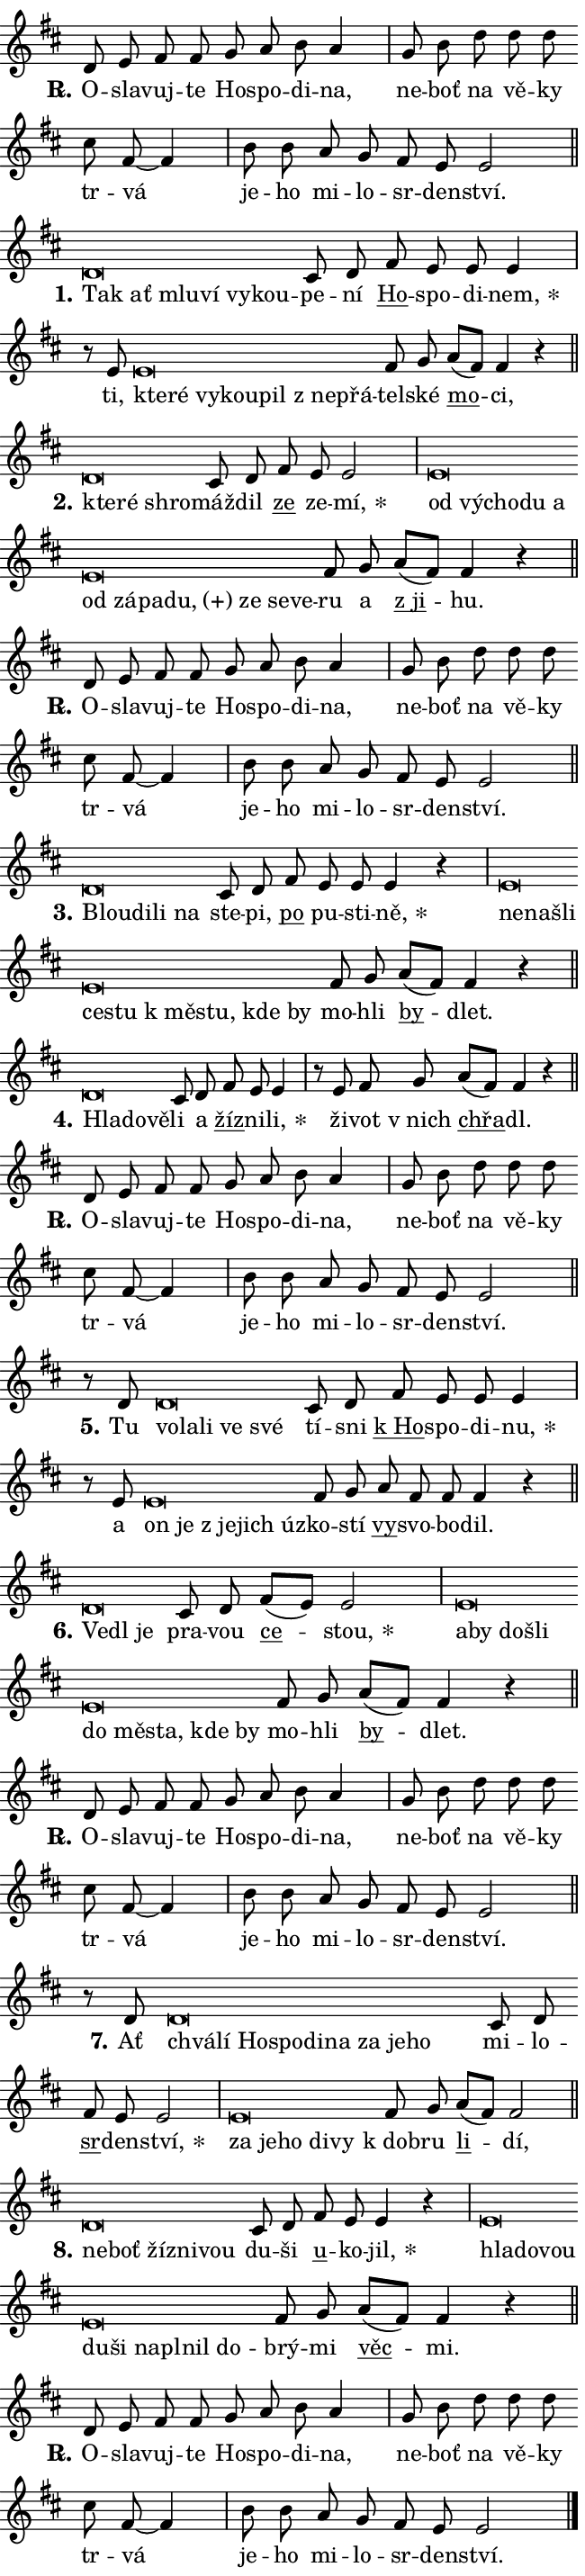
\version "2.24.0"
\header { tagline = "" }
\paper {
  indent = 0\cm
  top-margin = 0\cm
  right-margin = 0.13\cm % to fit lyric hyphens
  bottom-margin = 0\cm
  left-margin = 0\cm
  paper-width = 11\cm
  page-breaking = #ly:one-page-breaking
  system-system-spacing.basic-distance = #11
  score-system-spacing.basic-distance = #11
  ragged-last = ##f
}


%% Author: Thomas Morley
%% https://lists.gnu.org/archive/html/lilypond-user/2020-05/msg00002.html
#(define (line-position grob)
"Returns position of @var[grob} in current system:
   @code{'start}, if at first time-step
   @code{'end}, if at last time-step
   @code{'middle} otherwise
"
  (let* ((col (ly:item-get-column grob))
         (ln (ly:grob-object col 'left-neighbor))
         (rn (ly:grob-object col 'right-neighbor))
         (col-to-check-left (if (ly:grob? ln) ln col))
         (col-to-check-right (if (ly:grob? rn) rn col))
         (break-dir-left
           (and
             (ly:grob-property col-to-check-left 'non-musical #f)
             (ly:item-break-dir col-to-check-left)))
         (break-dir-right
           (and
             (ly:grob-property col-to-check-right 'non-musical #f)
             (ly:item-break-dir col-to-check-right))))
        (cond ((eqv? 1 break-dir-left) 'start)
              ((eqv? -1 break-dir-right) 'end)
              (else 'middle))))

#(define (tranparent-at-line-position vctor)
  (lambda (grob)
  "Relying on @code{line-position} select the relevant enry from @var{vctor}.
Used to determine transparency,"
    (case (line-position grob)
      ((end) (not (vector-ref vctor 0)))
      ((middle) (not (vector-ref vctor 1)))
      ((start) (not (vector-ref vctor 2))))))

noteHeadBreakVisibility =
#(define-music-function (break-visibility)(vector?)
"Makes @code{NoteHead}s transparent relying on @var{break-visibility}"
#{
  \override NoteHead.transparent =
    #(tranparent-at-line-position break-visibility)
#})

#(define delete-ledgers-for-transparent-note-heads
  (lambda (grob)
    "Reads whether a @code{NoteHead} is transparent.
If so this @code{NoteHead} is removed from @code{'note-heads} from
@var{grob}, which is supposed to be @code{LedgerLineSpanner}.
As a result ledgers are not printed for this @code{NoteHead}"
    (let* ((nhds-array (ly:grob-object grob 'note-heads))
           (nhds-list
             (if (ly:grob-array? nhds-array)
                 (ly:grob-array->list nhds-array)
                 '()))
           ;; Relies on the transparent-property being done before
           ;; Staff.LedgerLineSpanner.after-line-breaking is executed.
           ;; This is fragile ...
           (to-keep
             (remove
               (lambda (nhd)
                 (ly:grob-property nhd 'transparent #f))
               nhds-list)))
      ;; TODO find a better method to iterate over grob-arrays, similiar
      ;; to filter/remove etc for lists
      ;; For now rebuilt from scratch
      (set! (ly:grob-object grob 'note-heads)  '())
      (for-each
        (lambda (nhd)
          (ly:pointer-group-interface::add-grob grob 'note-heads nhd))
        to-keep))))

squashNotes = {
  \override NoteHead.X-extent = #'(-0.2 . 0.2)
  \override NoteHead.Y-extent = #'(-0.75 . 0)
  \override NoteHead.stencil =
    #(lambda (grob)
       (let ((pos (ly:grob-property grob 'staff-position)))
         (begin
           (if (< pos -7) (display "ERROR: Lower brevis then expected\n") (display ""))
           (if (<= pos -6) ly:text-interface::print ly:note-head::print))))
}
unSquashNotes = {
  \revert NoteHead.X-extent
  \revert NoteHead.Y-extent
  \revert NoteHead.stencil
}

hideNotes = \noteHeadBreakVisibility #begin-of-line-visible
unHideNotes = \noteHeadBreakVisibility #all-visible

% work-around for resetting accidentals
% https://lilypond.org/doc/v2.23/Documentation/notation/displaying-rhythms#unmetered-music
cadenzaMeasure = {
  \cadenzaOff
  \partial 1024 s1024
  \cadenzaOn
}

#(define-markup-command (accent layout props text) (markup?)
  "Underline accented syllable"
  (interpret-markup layout props
    #{\markup \override #'(offset . 4.3) \underline { #text }#}))

responsum = \markup \concat {
  "R" \hspace #-1.05 \path #0.1 #'((moveto 0 0.07) (lineto 0.9 0.8)) \hspace #0.05 "."
}

spaceSize = #0.6828661417322834 % exact space size for TeX Gyre Schola

\layout {
  \context {
    \Staff
    \remove "Time_signature_engraver"
    \override LedgerLineSpanner.after-line-breaking = #delete-ledgers-for-transparent-note-heads
  }
  \context {
    \Lyrics {
      \override LyricSpace.minimum-distance = \spaceSize
      \override LyricText.font-name = #"TeX Gyre Schola"
      \override LyricText.font-size = 1
      \override StanzaNumber.font-name = #"TeX Gyre Schola Bold"
      \override StanzaNumber.font-size = 1
    }
  }
  \context {
    \Score 
    \override NoteHead.text =
      #(lambda (grob) 
        (let ((pos (ly:grob-property grob 'staff-position)))
          #{\markup {
            \combine
              \halign #-0.55 \raise #(if (= pos -6) 0 0.5) \override #'(thickness . 2) \draw-line #'(3.2 . 0)
              \musicglyph "noteheads.sM1"
          }#}))
  }
}

% magnetic-lyrics.ily
%
%   written by
%     Jean Abou Samra <jean@abou-samra.fr>
%     Werner Lemberg <wl@gnu.org>
%
%   adapted by
%     Jiri Hon <jiri.hon@gmail.com>
%
% Version 2022-Apr-15

% https://www.mail-archive.com/lilypond-user@gnu.org/msg149350.html

#(define (Left_hyphen_pointer_engraver context)
   "Collect syllable-hyphen-syllable occurrences in lyrics and store
them in properties.  This engraver only looks to the left.  For
example, if the lyrics input is @code{foo -- bar}, it does the
following.

@itemize @bullet
@item
Set the @code{text} property of the @code{LyricHyphen} grob between
@q{foo} and @q{bar} to @code{foo}.

@item
Set the @code{left-hyphen} property of the @code{LyricText} grob with
text @q{foo} to the @code{LyricHyphen} grob between @q{foo} and
@q{bar}.
@end itemize

Use this auxiliary engraver in combination with the
@code{lyric-@/text::@/apply-@/magnetic-@/offset!} hook."
   (let ((hyphen #f)
         (text #f))
     (make-engraver
      (acknowledgers
       ((lyric-syllable-interface engraver grob source-engraver)
        (set! text grob)))
      (end-acknowledgers
       ((lyric-hyphen-interface engraver grob source-engraver)
        ;(when (not (grob::has-interface grob 'lyric-space-interface))
          (set! hyphen grob)));)
      ((stop-translation-timestep engraver)
       (when (and text hyphen)
         (ly:grob-set-object! text 'left-hyphen hyphen))
       (set! text #f)
       (set! hyphen #f)))))

#(define (lyric-text::apply-magnetic-offset! grob)
   "If the space between two syllables is less than the value in
property @code{LyricText@/.details@/.squash-threshold}, move the right
syllable to the left so that it gets concatenated with the left
syllable.

Use this function as a hook for
@code{LyricText@/.after-@/line-@/breaking} if the
@code{Left_@/hyphen_@/pointer_@/engraver} is active."
   (let ((hyphen (ly:grob-object grob 'left-hyphen #f)))
     (when hyphen
       (let ((left-text (ly:spanner-bound hyphen LEFT)))
         (when (grob::has-interface left-text 'lyric-syllable-interface)
           (let* ((common (ly:grob-common-refpoint grob left-text X))
                  (this-x-ext (ly:grob-extent grob common X))
                  (left-x-ext
                   (begin
                     ;; Trigger magnetism for left-text.
                     (ly:grob-property left-text 'after-line-breaking)
                     (ly:grob-extent left-text common X)))
                  ;; `delta` is the gap width between two syllables.
                  (delta (- (interval-start this-x-ext)
                            (interval-end left-x-ext)))
                  (details (ly:grob-property grob 'details))
                  (threshold (assoc-get 'squash-threshold details 0.2)))
             (when (< delta threshold)
               (let* (;; We have to manipulate the input text so that
                      ;; ligatures crossing syllable boundaries are not
                      ;; disabled.  For languages based on the Latin
                      ;; script this is essentially a beautification.
                      ;; However, for non-Western scripts it can be a
                      ;; necessity.
                      (lt (ly:grob-property left-text 'text))
                      (rt (ly:grob-property grob 'text))
                      (is-space (grob::has-interface hyphen 'lyric-space-interface))
                      (space (if is-space " " ""))
                      (extra-delta (if is-space spaceSize 0))
                      ;; Append new syllable.
                      (ltrt-space (if (and (string? lt) (string? rt))
                                (string-append lt space rt)
                                (make-concat-markup (list lt space rt))))
                      ;; Right-align `ltrt` to the right side.
                      (ltrt-space-markup (grob-interpret-markup
                               grob
                               (make-translate-markup
                                (cons (interval-length this-x-ext) 0)
                                (make-right-align-markup ltrt-space)))))
                 (begin
                   ;; Don't print `left-text`.
                   (ly:grob-set-property! left-text 'stencil #f)
                   ;; Set text and stencil (which holds all collected
                   ;; syllables so far) and shift it to the left.
                   (ly:grob-set-property! grob 'text ltrt-space)
                   (ly:grob-set-property! grob 'stencil ltrt-space-markup)
                   (ly:grob-translate-axis! grob (- (- delta extra-delta)) X))))))))))


#(define (lyric-hyphen::displace-bounds-first grob)
   ;; Make very sure this callback isn't triggered too early.
   (let ((left (ly:spanner-bound grob LEFT))
         (right (ly:spanner-bound grob RIGHT)))
     (ly:grob-property left 'after-line-breaking)
     (ly:grob-property right 'after-line-breaking)
     (ly:lyric-hyphen::print grob)))

squashThreshold = #0.4

\layout {
  \context {
    \Lyrics
    \consists #Left_hyphen_pointer_engraver
    \override LyricText.after-line-breaking =
      #lyric-text::apply-magnetic-offset!
    \override LyricHyphen.stencil = #lyric-hyphen::displace-bounds-first
    \override LyricText.details.squash-threshold = \squashThreshold
    \override LyricHyphen.minimum-distance = 0
    \override LyricHyphen.minimum-length = \squashThreshold
  }
}

squashText = \override LyricText.details.squash-threshold = 9999
unSquashText = \override LyricText.details.squash-threshold = \squashThreshold

leftText = \override LyricText.self-alignment-X = #LEFT
unLeftText = \revert LyricText.self-alignment-X

starOffset = #(lambda (grob) 
                (let ((x_offset (ly:self-alignment-interface::aligned-on-x-parent grob)))
                  (if (= x_offset 0) 0 (+ x_offset 1.2))))

star = #(define-music-function (syllable)(string?)
"Append star separator at the end of a syllable"
#{
  \once \override LyricText.X-offset = #starOffset
  \lyricmode { \markup {
    #syllable
    \override #'((font-name . "TeX Gyre Schola Bold")) \hspace #0.2 \lower #0.65 \larger "*"
  } }
#})

starAccent = #(define-music-function (syllable)(string?)
"Append star separator at the end of a syllable and make accent"
#{
  \once \override LyricText.X-offset = #starOffset
  \lyricmode { \markup {
    \accent #syllable
    \override #'((font-name . "TeX Gyre Schola Bold")) \hspace #0.2 \lower #0.65 \larger "*"
  } }
#})

breath = #(define-music-function (syllable)(string?)
"Append breathing indicator at the end of a syllable"
#{
  \lyricmode { \markup { #syllable "+" } }
#})

optionalBreath = #(define-music-function (syllable)(string?)
"Append optional breathing indicator at the end of a syllable"
#{
  \lyricmode { \markup { #syllable "(+)" } }
#})


\score {
    <<
        \new Voice = "melody" { \cadenzaOn \key d \major \relative { d'8 e fis fis g a b a4 \cadenzaMeasure \bar "|" g8 b d d d \bar "" cis fis,~ fis4 \cadenzaMeasure \bar "|" b8 b a g fis e e2 \cadenzaMeasure \bar "||" \break } }
        \new Lyrics \lyricsto "melody" { \lyricmode { \set stanza = \responsum
O -- sla -- vuj -- te Ho -- spo -- di -- na, ne -- boť na vě -- ky tr -- vá je -- ho mi -- lo -- sr -- den -- ství. } }
    >>
    \layout {}
}

\score {
    <<
        \new Voice = "melody" { \cadenzaOn \key d \major \relative { \squashNotes d'\breve*1/16 \hideNotes \breve*1/16 \bar "" \breve*1/16 \bar "" \breve*1/16 \bar "" \breve*1/16 \breve*1/16 \bar "" \unHideNotes \unSquashNotes cis8 d \bar "" fis e e e4 \cadenzaMeasure \bar "|" r8 e8 \squashNotes e\breve*1/16 \hideNotes \breve*1/16 \bar "" \breve*1/16 \bar "" \breve*1/16 \bar "" \breve*1/16 \bar "" \breve*1/16 \breve*1/16 \bar "" \unHideNotes \unSquashNotes fis8 g \bar "" a[( fis)] fis4 r \cadenzaMeasure \bar "||" \break } }
        \new Lyrics \lyricsto "melody" { \lyricmode { \set stanza = "1."
\leftText Tak \squashText ať mlu -- ví vy -- kou -- \unLeftText \unSquashText pe -- ní \markup \accent Ho -- spo -- di -- \star nem, ti, \leftText kte -- \squashText ré vy -- kou -- pil "z ne" -- přá -- \unLeftText \unSquashText tel -- ské \markup \accent mo -- ci, } }
    >>
    \layout {}
}

\score {
    <<
        \new Voice = "melody" { \cadenzaOn \key d \major \relative { \squashNotes d'\breve*1/16 \hideNotes \breve*1/16 \breve*1/16 \bar "" \unHideNotes \unSquashNotes cis8 d \bar "" fis e e2 \cadenzaMeasure \bar "|" \squashNotes e\breve*1/16 \hideNotes \breve*1/16 \bar "" \breve*1/16 \bar "" \breve*1/16 \bar "" \breve*1/16 \bar "" \breve*1/16 \bar "" \breve*1/16 \bar "" \breve*1/16 \bar "" \breve*1/16 \bar "" \breve*1/16 \bar "" \breve*1/16 \breve*1/16 \bar "" \unHideNotes \unSquashNotes fis8 g \bar "" a[( fis)] fis4 r \cadenzaMeasure \bar "||" \break } }
        \new Lyrics \lyricsto "melody" { \lyricmode { \set stanza = "2."
\leftText kte -- \squashText ré shro -- \unLeftText \unSquashText máž -- dil \markup \accent ze ze -- \star mí, \leftText od \squashText vý -- cho -- du a od zá -- pa -- \optionalBreath du, ze se -- ve -- \unLeftText \unSquashText ru a \markup \accent "z ji" -- hu. } }
    >>
    \layout {}
}

\score {
    <<
        \new Voice = "melody" { \cadenzaOn \key d \major \relative { d'8 e fis fis g a b a4 \cadenzaMeasure \bar "|" g8 b d d d \bar "" cis fis,~ fis4 \cadenzaMeasure \bar "|" b8 b a g fis e e2 \cadenzaMeasure \bar "||" \break } }
        \new Lyrics \lyricsto "melody" { \lyricmode { \set stanza = \responsum
O -- sla -- vuj -- te Ho -- spo -- di -- na, ne -- boť na vě -- ky tr -- vá je -- ho mi -- lo -- sr -- den -- ství. } }
    >>
    \layout {}
}

\score {
    <<
        \new Voice = "melody" { \cadenzaOn \key d \major \relative { \squashNotes d'\breve*1/16 \hideNotes \breve*1/16 \bar "" \breve*1/16 \breve*1/16 \bar "" \unHideNotes \unSquashNotes cis8 d \bar "" fis e e e4 r \cadenzaMeasure \bar "|" \squashNotes e\breve*1/16 \hideNotes \breve*1/16 \bar "" \breve*1/16 \bar "" \breve*1/16 \bar "" \breve*1/16 \bar "" \breve*1/16 \bar "" \breve*1/16 \bar "" \breve*1/16 \breve*1/16 \bar "" \unHideNotes \unSquashNotes fis8 g \bar "" a[( fis)] fis4 r \cadenzaMeasure \bar "||" \break } }
        \new Lyrics \lyricsto "melody" { \lyricmode { \set stanza = "3."
\leftText Blou -- \squashText di -- li na \unLeftText \unSquashText ste -- pi, \markup \accent po pu -- sti -- \star ně, \leftText ne -- \squashText na -- šli ce -- stu "k mě" -- stu, kde by \unLeftText \unSquashText mo -- hli \markup \accent by -- dlet. } }
    >>
    \layout {}
}

\score {
    <<
        \new Voice = "melody" { \cadenzaOn \key d \major \relative { \squashNotes d'\breve*1/16 \hideNotes \breve*1/16 \breve*1/16 \bar "" \unHideNotes \unSquashNotes cis8 d \bar "" fis e e4 \cadenzaMeasure \bar "|" r8 e fis8 g \bar "" a[( fis)] fis4 r \cadenzaMeasure \bar "||" \break } }
        \new Lyrics \lyricsto "melody" { \lyricmode { \set stanza = "4."
\leftText Hla -- \squashText do -- vě -- \unLeftText \unSquashText li a \markup \accent žíz -- ni -- \star li, ži -- vot "v nich" \markup \accent chřa -- dl. } }
    >>
    \layout {}
}

\score {
    <<
        \new Voice = "melody" { \cadenzaOn \key d \major \relative { d'8 e fis fis g a b a4 \cadenzaMeasure \bar "|" g8 b d d d \bar "" cis fis,~ fis4 \cadenzaMeasure \bar "|" b8 b a g fis e e2 \cadenzaMeasure \bar "||" \break } }
        \new Lyrics \lyricsto "melody" { \lyricmode { \set stanza = \responsum
O -- sla -- vuj -- te Ho -- spo -- di -- na, ne -- boť na vě -- ky tr -- vá je -- ho mi -- lo -- sr -- den -- ství. } }
    >>
    \layout {}
}

\score {
    <<
        \new Voice = "melody" { \cadenzaOn \key d \major \relative { r8 d'8 \squashNotes d\breve*1/16 \hideNotes \breve*1/16 \bar "" \breve*1/16 \bar "" \breve*1/16 \breve*1/16 \bar "" \unHideNotes \unSquashNotes cis8 d \bar "" fis e e e4 \cadenzaMeasure \bar "|" r8 e8 \squashNotes e\breve*1/16 \hideNotes \breve*1/16 \bar "" \breve*1/16 \bar "" \breve*1/16 \breve*1/16 \bar "" \unHideNotes \unSquashNotes fis8 g \bar "" a fis fis fis4 r \cadenzaMeasure \bar "||" \break } }
        \new Lyrics \lyricsto "melody" { \lyricmode { \set stanza = "5."
Tu \leftText vo -- \squashText la -- li ve své \unLeftText \unSquashText tí -- sni \markup \accent "k Ho" -- spo -- di -- \star nu, a \leftText on \squashText je "z je" -- jich úz -- \unLeftText \unSquashText ko -- stí \markup \accent vy -- svo -- bo -- dil. } }
    >>
    \layout {}
}

\score {
    <<
        \new Voice = "melody" { \cadenzaOn \key d \major \relative { \squashNotes d'\breve*1/16 \hideNotes \breve*1/16 \breve*1/16 \bar "" \unHideNotes \unSquashNotes cis8 d \bar "" fis[( e)] e2 \cadenzaMeasure \bar "|" \squashNotes e\breve*1/16 \hideNotes \breve*1/16 \bar "" \breve*1/16 \bar "" \breve*1/16 \bar "" \breve*1/16 \bar "" \breve*1/16 \bar "" \breve*1/16 \bar "" \breve*1/16 \breve*1/16 \bar "" \unHideNotes \unSquashNotes fis8 g \bar "" a[( fis)] fis4 r \cadenzaMeasure \bar "||" \break } }
        \new Lyrics \lyricsto "melody" { \lyricmode { \set stanza = "6."
\leftText Ve -- \squashText dl je \unLeftText \unSquashText pra -- vou \markup \accent ce -- \star stou, \leftText a -- \squashText by do -- šli do mě -- sta, kde by \unLeftText \unSquashText mo -- hli \markup \accent by -- dlet. } }
    >>
    \layout {}
}

\score {
    <<
        \new Voice = "melody" { \cadenzaOn \key d \major \relative { d'8 e fis fis g a b a4 \cadenzaMeasure \bar "|" g8 b d d d \bar "" cis fis,~ fis4 \cadenzaMeasure \bar "|" b8 b a g fis e e2 \cadenzaMeasure \bar "||" \break } }
        \new Lyrics \lyricsto "melody" { \lyricmode { \set stanza = \responsum
O -- sla -- vuj -- te Ho -- spo -- di -- na, ne -- boť na vě -- ky tr -- vá je -- ho mi -- lo -- sr -- den -- ství. } }
    >>
    \layout {}
}

\score {
    <<
        \new Voice = "melody" { \cadenzaOn \key d \major \relative { r8 d'8 \squashNotes d\breve*1/16 \hideNotes \breve*1/16 \bar "" \breve*1/16 \bar "" \breve*1/16 \bar "" \breve*1/16 \bar "" \breve*1/16 \bar "" \breve*1/16 \bar "" \breve*1/16 \breve*1/16 \bar "" \unHideNotes \unSquashNotes cis8 d \bar "" fis e e2 \cadenzaMeasure \bar "|" \squashNotes e\breve*1/16 \hideNotes \breve*1/16 \bar "" \breve*1/16 \bar "" \breve*1/16 \breve*1/16 \bar "" \unHideNotes \unSquashNotes fis8 g \bar "" a[( fis)] fis2 \cadenzaMeasure \bar "||" \break } }
        \new Lyrics \lyricsto "melody" { \lyricmode { \set stanza = "7."
Ať \leftText chvá -- \squashText lí Ho -- spo -- di -- na za je -- ho \unLeftText \unSquashText mi -- lo -- \markup \accent sr -- den -- \star ství, \leftText za \squashText je -- ho di -- vy \unLeftText \unSquashText "k dob" -- ru \markup \accent li -- dí, } }
    >>
    \layout {}
}

\score {
    <<
        \new Voice = "melody" { \cadenzaOn \key d \major \relative { \squashNotes d'\breve*1/16 \hideNotes \breve*1/16 \bar "" \breve*1/16 \bar "" \breve*1/16 \breve*1/16 \bar "" \unHideNotes \unSquashNotes cis8 d \bar "" fis e e4 r \cadenzaMeasure \bar "|" \squashNotes e\breve*1/16 \hideNotes \breve*1/16 \bar "" \breve*1/16 \bar "" \breve*1/16 \bar "" \breve*1/16 \bar "" \breve*1/16 \bar "" \breve*1/16 \bar "" \breve*1/16 \breve*1/16 \bar "" \unHideNotes \unSquashNotes fis8 g \bar "" a[( fis)] fis4 r \cadenzaMeasure \bar "||" \break } }
        \new Lyrics \lyricsto "melody" { \lyricmode { \set stanza = "8."
\leftText ne -- \squashText boť žíz -- ni -- vou \unLeftText \unSquashText du -- ši \markup \accent u -- ko -- \star jil, \leftText hla -- \squashText do -- vou du -- ši na -- pl -- nil do -- \unLeftText \unSquashText brý -- mi \markup \accent věc -- mi. } }
    >>
    \layout {}
}

\score {
    <<
        \new Voice = "melody" { \cadenzaOn \key d \major \relative { d'8 e fis fis g a b a4 \cadenzaMeasure \bar "|" g8 b d d d \bar "" cis fis,~ fis4 \cadenzaMeasure \bar "|" b8 b a g fis e e2 \cadenzaMeasure \bar "||" \break } \bar "|." }
        \new Lyrics \lyricsto "melody" { \lyricmode { \set stanza = \responsum
O -- sla -- vuj -- te Ho -- spo -- di -- na, ne -- boť na vě -- ky tr -- vá je -- ho mi -- lo -- sr -- den -- ství. } }
    >>
    \layout {}
}
